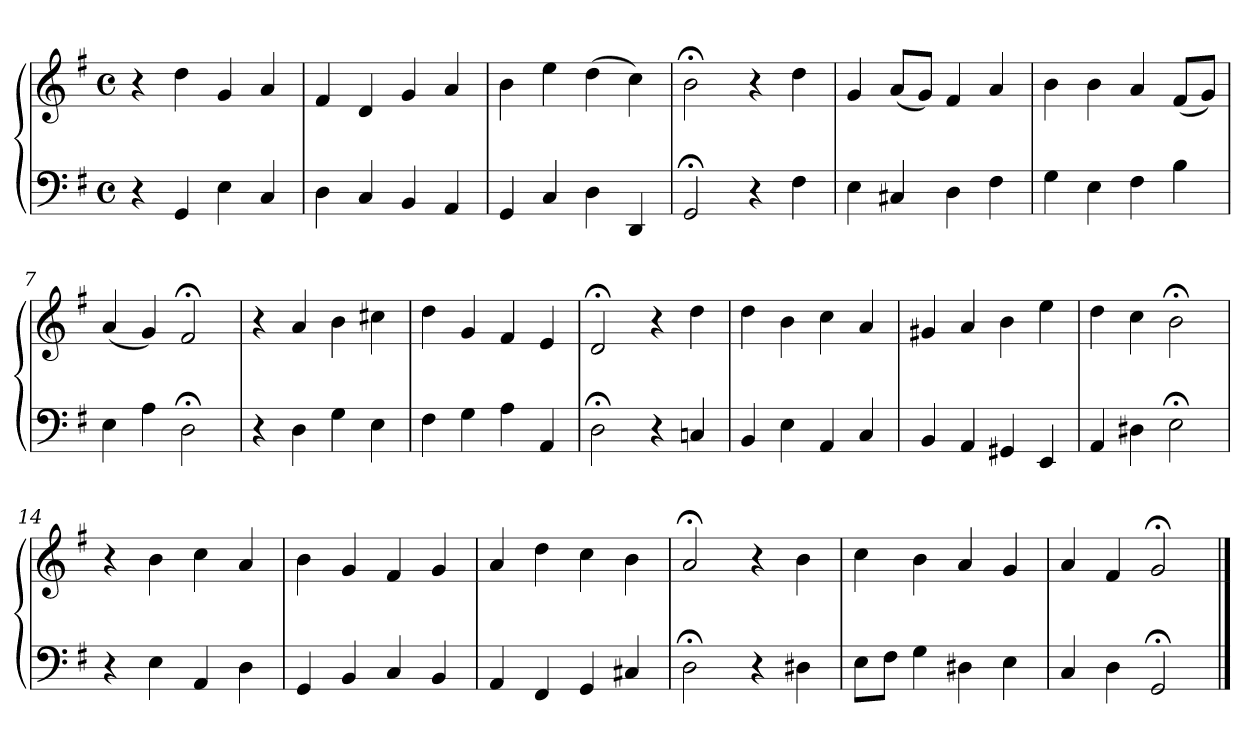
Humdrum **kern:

**kern	**kern
*part1	*part1
*staff2	*staff1
*clefF4	*clefG2
*k[f#]	*k[f#]
*M4/4	*M4/4
*met(c)	*met(c)
=1	=1
4r	4r
4GG	4dd
4E	4g
4C	4a
=2	=2
4D	4f#
4C	4d
4BB	4g
4AA	4a
=3	=3
4GG	4b
4C	4ee
4D	(4dd
4DD	4cc)
=4	=4
2GG;<	2b;<
4r	4r
4F#	4dd
=5	=5
4E	4g
4C#X	(8aL
.	8gJ)
4D	4f#
4F#	4a
=6	=6
4G	4b
4E	4b
4F#	4a
4B	(8f#L
.	8gJ)
=7	=7
4E	(4a
4A	4g)
2D;<	2f#;<
!!LO:LB:g=z
=8	=8
4r	4r
4D	4a
4G	4b
4E	4cc#X
=9	=9
4F#	4dd
4G	4g
4A	4f#
4AA	4e
=10	=10
2D;<	2d;<
4r	4r
4Cn	4dd
=11	=11
4BB	4dd
4E	4b
4AA	4cc
4C	4a
=12	=12
4BB	4g#X
4AA	4a
4GG#X	4b
4EE	4ee
=13	=13
4AA	4dd
4D#X	4cc
2E;<	2b;<
=14	=14
4r	4r
4E	4b
4AA	4cc
4D	4a
=15	=15
4GG	4b
4BB	4g
4C	4f#
4BB	4g
!!LO:LB:g=z
=16	=16
4AA	4a
4FF#	4dd
4GG	4cc
4C#X	4b
=17	=17
2D;<	2a;<
4r	4r
4D#X	4b
=18	=18
8EL	4cc
8F#J	.
4G	4b
4D#X	4a
4E	4g
=19	=19
4C	4a
4D	4f#
2GG;<	2g;<
==	==
*-	*-
